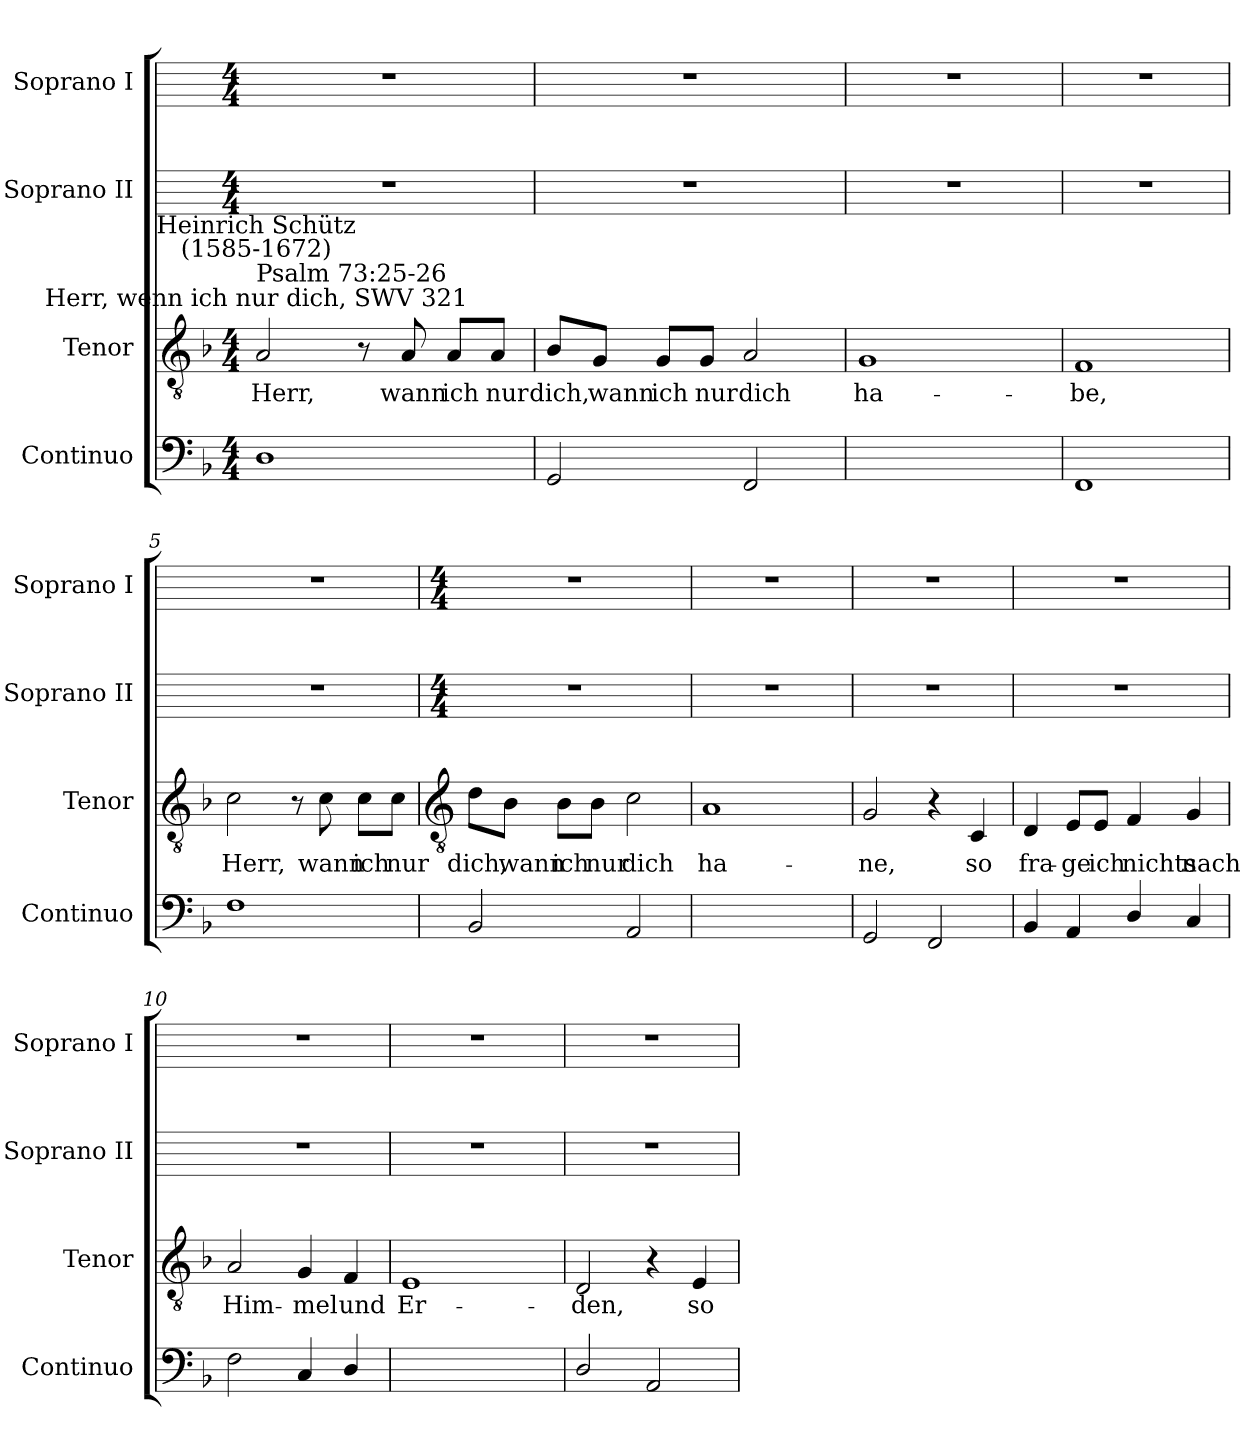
**kern	**text	**kern	**text	**kern	**kern
*part4	*part4	*part3	*part3	*part2	*part1
*staff4	*staff4	*staff3	*staff3	*staff2	*staff1
*I"Continuo	*	*I"Tenor	*	*I"Soprano II	*I"Soprano I
*I'Continuo	*	*I'Tenor	*	*I'Soprano II	*I'Soprano I
*clefF4	*	*clefGv2	*	*	*
*k[b-]	*	*k[b-]	*	*	*
*F:	*	*F:	*	*	*
*M4/4	*	*M4/4	*	*M4/4	*M4/4
=1	=1	=1	=1	=1	=1
!	!	!LO:TX:a:cj:t=Herr, wenn ich nur dich, SWV 321	!	!	!
!	!	!LO:TX:a:t=Psalm 73&colon;25-26	!	!	!
!	!	!LO:TX:a:cj:t=Heinrich Schütz\n(1585-1672)	!	!	!
!	!	!	!LO:LY:b	!	!
1D	.	2A	Herr,	1r	1r
.	.	8r	.	.	.
!	!	!	!LO:LY:b	!	!
.	.	8A	wann	.	.
!	!	!	!LO:LY:b	!	!
.	.	8A/L	ich	.	.
!	!	!	!LO:LY:b	!	!
.	.	8A/J	nur	.	.
=2	=2	=2	=2	=2	=2
!	!	!	!LO:LY:b	!	!
2GG	.	8B-/L	dich,	1r	1r
!	!	!	!LO:LY:b	!	!
.	.	8G/J	wann	.	.
!	!	!	!LO:LY:b	!	!
.	.	8G/L	ich	.	.
!	!	!	!LO:LY:b	!	!
.	.	8G/J	nur	.	.
!	!	!	!LO:LY:b	!	!
2FF	.	2A	dich	.	.
=3	=3	=3	=3	=3	=3
!	!LO:LY:b	!	!LO:LY:b	!	!
[2Cyy	4	1G	ha-	1r	1r
!	!LO:LY:b	!	!	!	!
2Cyy]	3	.	.	.	.
=4	=4	=4	=4	=4	=4
!	!	!	!LO:LY:b	!	!
1FF	.	1F	-be,	1r	1r
=5	=5	=5	=5	=5	=5
!	!	!	!LO:LY:b	!	!
1F	.	2c	Herr,	1r	1r
.	.	8r	.	.	.
!	!	!	!LO:LY:b	!	!
.	.	8c	wann	.	.
!	!	!	!LO:LY:b	!	!
.	.	8c\L	ich	.	.
!	!	!	!LO:LY:b	!	!
.	.	8c\J	nur	.	.
!!LO:LB:g=z
=6	=6	=6	=6	=6	=6
*	*	*clefGv2	*	*	*
*	*	*	*	*M4/4	*M4/4
!	!	!	!LO:LY:b	!	!
2BB-	.	8d\L	dich,	1r	1r
!	!	!	!LO:LY:b	!	!
.	.	8B-\J	wann	.	.
!	!	!	!LO:LY:b	!	!
.	.	8B-\L	ich	.	.
!	!	!	!LO:LY:b	!	!
.	.	8B-\J	nur	.	.
!	!	!	!LO:LY:b	!	!
2AA	.	2c	dich	.	.
=7	=7	=7	=7	=7	=7
!	!	!	!LO:LY:b	!	!
[4Dyy	.	1A	ha-	1r	1r
!	!LO:LY:b	!	!	!	!
2Dyy_	4	.	.	.	.
4Dyy]	.	.	.	.	.
=8	=8	=8	=8	=8	=8
!	!	!	!LO:LY:b	!	!
2GG	.	2G	-ne,	1r	1r
2FF	.	4r	.	.	.
!	!	!	!LO:LY:b	!	!
.	.	4C	so	.	.
=9	=9	=9	=9	=9	=9
!	!	!	!LO:LY:b	!	!
4BB-	.	4D	fra-	1r	1r
!	!	!	!LO:LY:b	!	!
4AA	.	8E/L	-ge	.	.
!	!	!	!LO:LY:b	!	!
.	.	8E/J	ich	.	.
!	!	!	!LO:LY:b	!	!
4D/	.	4F	nichts	.	.
!	!	!	!LO:LY:b	!	!
4C	.	4G	nach	.	.
=10	=10	=10	=10	=10	=10
!	!	!	!LO:LY:b	!	!
2F	.	2A	Him-	1r	1r
!	!	!	!LO:LY:b	!	!
4C	.	4G	-mel	.	.
!	!	!	!LO:LY:b	!	!
4D/	.	4F	und	.	.
=11	=11	=11	=11	=11	=11
!	!	!	!LO:LY:b	!	!
[4AAyy	.	1E	Er--	1r	1r
!	!LO:LY:b	!	!	!	!
2AAyy_	4	.	.	.	.
4AAyy]	.	.	.	.	.
=12	=12	=12	=12	=12	=12
!	!	!	!LO:LY:b	!	!
2D/	.	2D	-den,	1r	1r
2AA	.	4r	.	.	.
!	!	!	!LO:LY:b	!	!
.	.	4E	so	.	.
=	=	=	=	=	=
*-	*-	*-	*-	*-	*-
